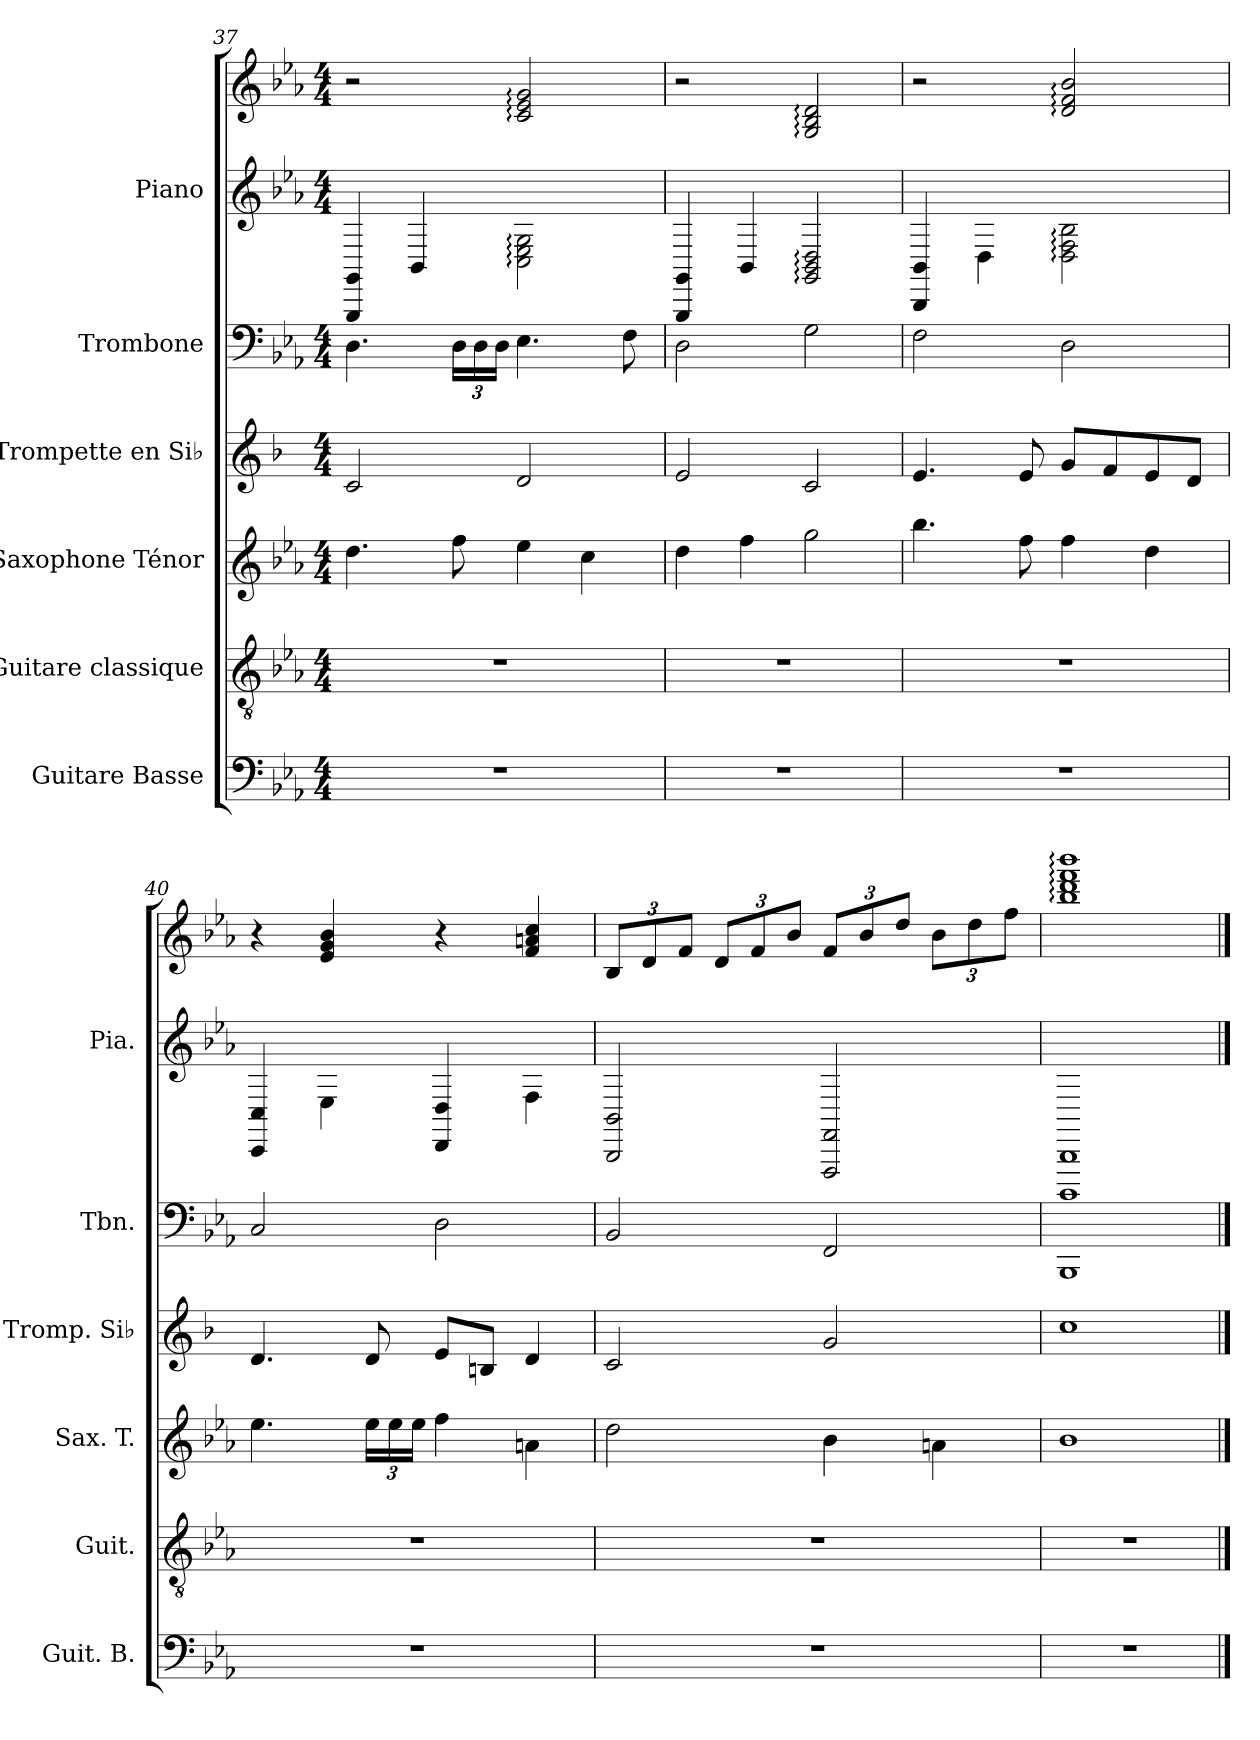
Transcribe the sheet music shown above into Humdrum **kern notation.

**kern	**kern	**kern	**kern	**kern	**kern	**kern
*part6	*part5	*part4	*part3	*part2	*part1	*part1
*staff7	*staff6	*staff5	*staff4	*staff3	*staff2	*staff1
*I"Guitare Basse	*I"Guitare classique	*I"Saxophone Ténor	*I"Trompette en Si♭	*I"Trombone	*I"Piano	*
*I'Guit. B.	*I'Guit.	*I'Sax. T.	*I'Tromp. Si♭	*I'Tbn.	*I'Pia.	*
*clefF4	*clefGv2	*clefG2	*clefG2	*clefF4	*clefG2	*clefG2
*ITrd7c12	*	*ITrd8c14	*ITrd1c2	*	*	*
*k[b-e-a-]	*k[b-e-a-]	*k[b-e-a-]	*k[b-e-a-]	*k[b-e-a-]	*k[b-e-a-]	*k[b-e-a-]
*M4/4	*M4/4	*M4/4	*M4/4	*M4/4	*M4/4	*M4/4
=37	=37	=37	=37	=37	=37	=37
1r	1r	4.d\	2B-/	4.D\	4GGG/ 4GG/	2r
.	.	.	.	.	4BB-/	.
*	*	*	*	*Xbrackettup	*	*
.	.	8f\	.	24D\LL	.	.
.	.	.	.	24D\	.	.
.	.	.	.	24D\JJ	.	.
.	.	4e-\	2c/	4.E-\	2C\: 2E-\: 2G\:	2c/: 2e-/: 2g/:
.	.	4c\	.	.	.	.
.	.	.	.	8F\	.	.
!!LO:PB:g=z
=38	=38	=38	=38	=38	=38	=38
1r	1r	4d\	2d/	2D\	4GGG/ 4GG/	2r
.	.	4f\	.	.	4BB-/	.
.	.	2g\	2B-/	2G\	2GG/: 2BB-/: 2D/:	2G/: 2B-/: 2d/:
=39	=39	=39	=39	=39	=39	=39
1r	1r	4.b-\	4.d/	2F\	4BBB-/ 4BB-/	2r
.	.	.	.	.	4D\	.
.	.	8f\	8d/	.	.	.
.	.	4f\	8f/L	2D\	2D\: 2F\: 2B-\:	2d/: 2f/: 2b-/:
.	.	.	8e-/	.	.	.
.	.	4d\	8d/	.	.	.
.	.	.	8c/J	.	.	.
=40	=40	=40	=40	=40	=40	=40
1r	1r	4.e-\	4.c/	2C/	4CC/ 4C/	4r
.	.	.	.	.	4E-\	4e-/ 4g/ 4b-/
*	*	*Xbrackettup	*	*	*	*
.	.	24e-\LL	8c/	.	.	.
.	.	24e-\	.	.	.	.
.	.	24e-\JJ	.	.	.	.
.	.	4f\	8d/L	2D\	4DD/ 4D/	4r
.	.	.	8An/J	.	.	.
.	.	4An\	4c/	.	4F\	4f/ 4an/ 4cc/
=41	=41	=41	=41	=41	=41	=41
*	*	*	*	*	*	*Xbrackettup
1r	1r	2d\	2B-/	2BB-/	2BBB-/ 2BB-/	12B-/L
.	.	.	.	.	.	12d/
.	.	.	.	.	.	12f/J
.	.	.	.	.	.	12d/L
.	.	.	.	.	.	12f/
.	.	.	.	.	.	12b-/J
.	.	4B-\	2f/	2FF/	2FFF/ 2FF/	12f/L
.	.	.	.	.	.	12b-/
.	.	.	.	.	.	12dd/J
.	.	4An\	.	.	.	12b-\L
.	.	.	.	.	.	12dd\
.	.	.	.	.	.	12ff\J
=42	=42	=42	=42	=42	=42	=42
1r	1r	1B-	1b-	1BBB-	1BBBB- 1BBB-	1bb-: 1ddd: 1fff: 1bbb-:
==	==	==	==	==	==	==
*-	*-	*-	*-	*-	*-	*-
